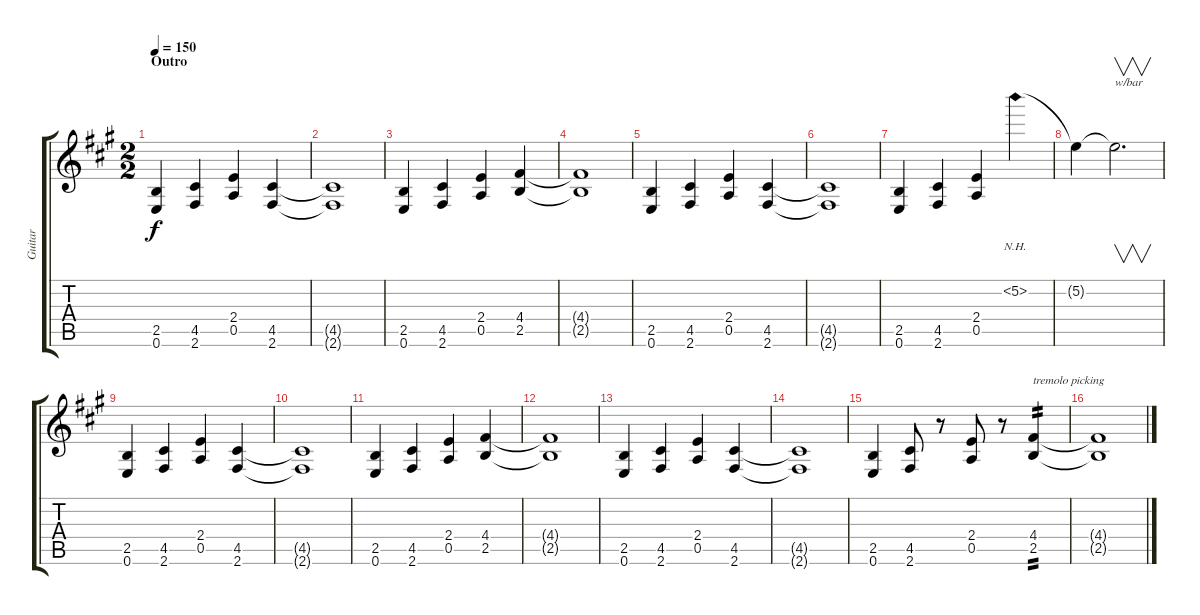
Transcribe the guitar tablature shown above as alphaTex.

\track ("Guitar" "Guitar") {instrument overdrivenguitar}
\staff {score tabs}
\tuning (E4 B3 G3 D3 A2 E2) {hide}
\ts (2 2)
\section ("" "Outro")
\tempo 150
\clef g2
\ks a
(2.5 0.6).4{dy f} (4.5 2.6).4 (2.4 0.5).4 (4.5 2.6).4 |
(4.5{t} 2.6{t}).1 |
(2.5 0.6).4 (4.5 2.6).4 (2.4 0.5).4 (4.4 2.5).4 |
(4.4{t} 2.5{t}).1 |
(2.5 0.6).4 (4.5 2.6).4 (2.4 0.5).4 (4.5 2.6).4 |
(4.5{t} 2.6{t}).1 |
(2.5 0.6).4 (4.5 2.6).4 (2.4 0.5).4 5.2{nh}.4 |
5.2{t}.4 5.2{t}.2{v d txt "w/bar"} |
(2.5 0.6).4 (4.5 2.6).4 (2.4 0.5).4 (4.5 2.6).4 |
(4.5{t} 2.6{t}).1 |
(2.5 0.6).4 (4.5 2.6).4 (2.4 0.5).4 (4.4 2.5).4 |
(4.4{t} 2.5{t}).1 |
(2.5 0.6).4 (4.5 2.6).4 (2.4 0.5).4 (4.5 2.6).4 |
(4.5{t} 2.6{t}).1 |
(2.5 0.6).4 (4.5 2.6).8 r.8 (2.4 0.5).8 r.8 (4.4 2.5).4{txt "tremolo picking" tp 2} |
(4.4{t} 2.5{t}).1
